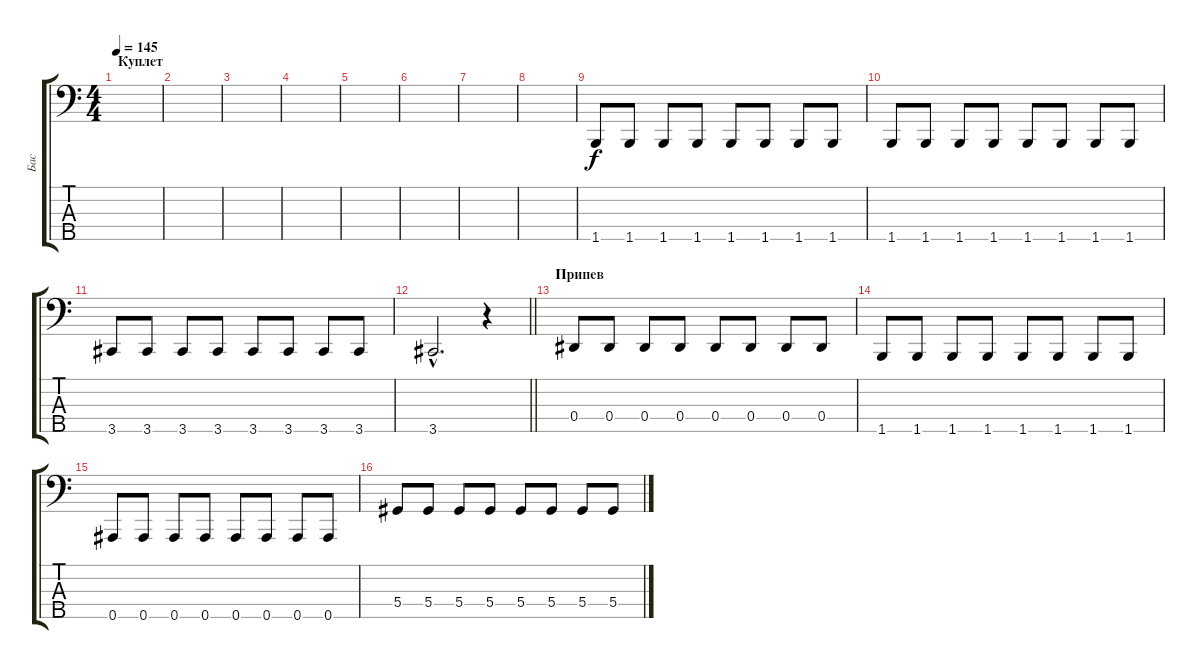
\track ("Бас" "Бас") {instrument electricbasspick}
\staff {score tabs}
\tuning (Gb2 Db2 Ab1 Eb1 Bb0) {hide}
\ts (4 4)
\section ("" "Куплет")
\tempo 145
\clef f4
\ks c
|
|
|
|
|
|
|
|
1.5.8 1.5.8 1.5.8 1.5.8 1.5.8 1.5.8 1.5.8 1.5.8 |
1.5.8 1.5.8 1.5.8 1.5.8 1.5.8 1.5.8 1.5.8 1.5.8 |
3.5.8 3.5.8 3.5.8 3.5.8 3.5.8 3.5.8 3.5.8 3.5.8 |
\barLineRight lightlight
3.5{hac}.2{d} r.4 |
\section ("" "Припев")
0.4.8 0.4.8 0.4.8 0.4.8 0.4.8 0.4.8 0.4.8 0.4.8 |
1.5.8 1.5.8 1.5.8 1.5.8 1.5.8 1.5.8 1.5.8 1.5.8 |
0.5.8 0.5.8 0.5.8 0.5.8 0.5.8 0.5.8 0.5.8 0.5.8 |
5.4.8 5.4.8 5.4.8 5.4.8 5.4.8 5.4.8 5.4.8 5.4.8
